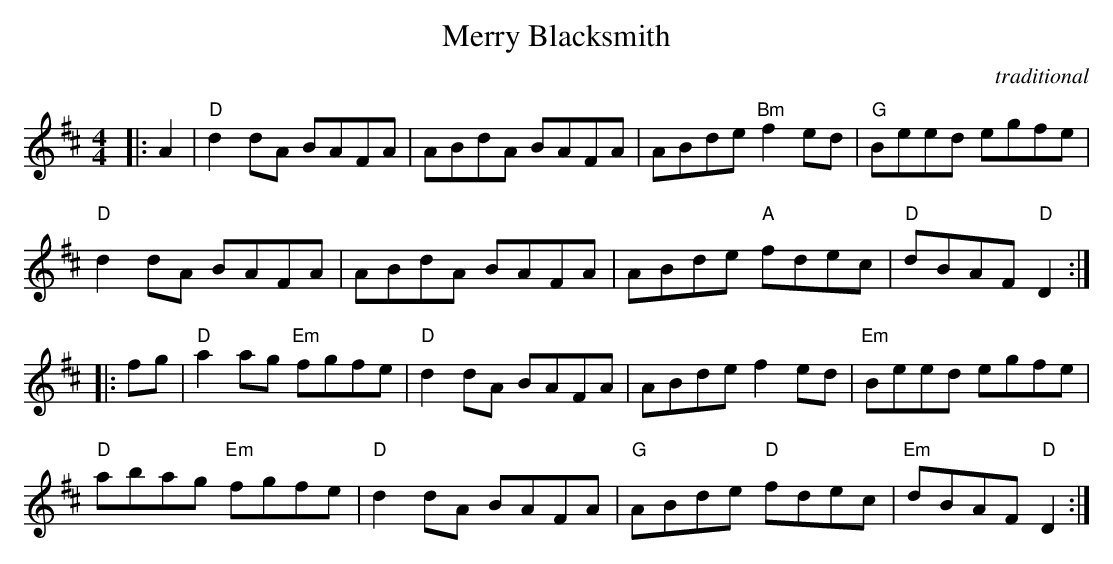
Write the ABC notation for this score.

X:1
T:Merry Blacksmith
C:traditional
M:4/4
L:1/8
K:D
|:A2|"D"d2 dA BAFA|ABdA BAFA|ABde "Bm"f2ed|"G"Beed egfe|!
"D"d2 dA BAFA|ABdA BAFA|ABde "A"fdec|"D"dBAF "D"D2:|!
|:fg|"D"a2 ag "Em"fgfe|"D"d2 dA BAFA|ABde f2ed|"Em"Beed egfe|!
"D"abag "Em"fgfe|"D"d2 dA BAFA|"G"ABde "D"fdec|"Em"dBAF "D"D2:|
